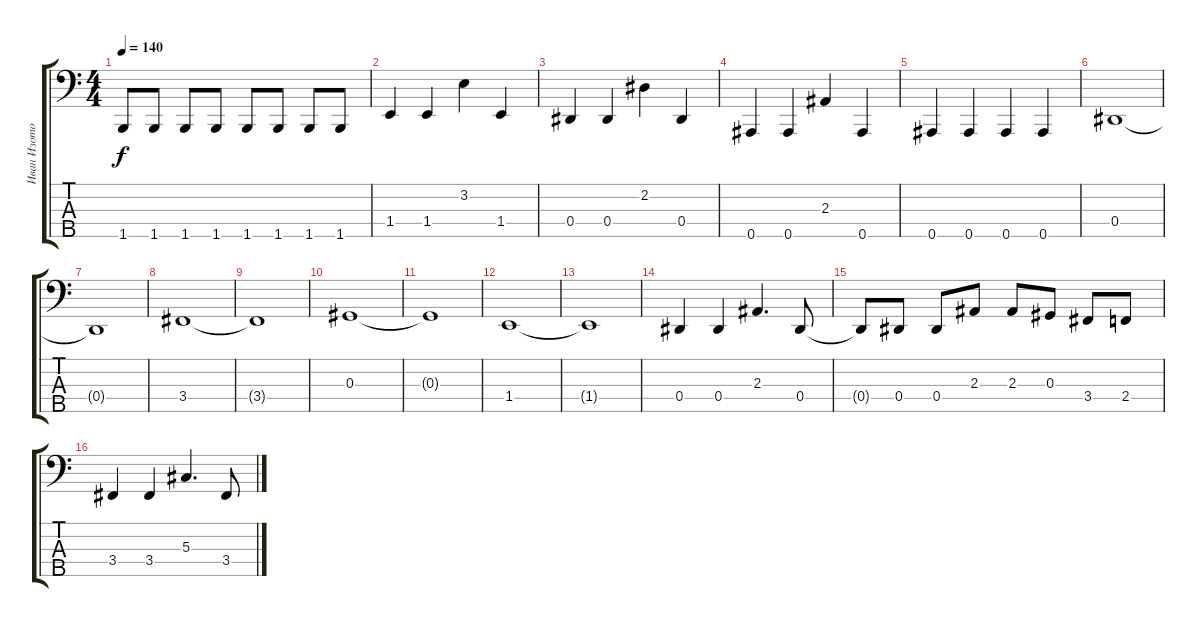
\track ("Иван Изотов" "Иван Изото") {instrument electricbasspick}
\staff {score tabs}
\tuning (Gb2 Db2 Ab1 Eb1 Bb0) {hide}
\ts (4 4)
\tempo 140
\clef f4
\ks c
1.5.8{dy f} 1.5.8 1.5.8 1.5.8 1.5.8 1.5.8 1.5.8 1.5.8 |
1.4.4 1.4.4 3.2.4 1.4.4 |
0.4.4 0.4.4 2.2.4 0.4.4 |
0.5.4 0.5.4 2.3.4 0.5.4 |
0.5.4 0.5.4 0.5.4 0.5.4 |
0.4.1 |
0.4{t}.1 |
3.4.1 |
3.4{t}.1 |
0.3.1 |
0.3{t}.1 |
1.4.1 |
1.4{t}.1 |
0.4.4 0.4.4 2.3.4{d} 0.4.8 |
0.4{t}.8 0.4.8 0.4.8 2.3.8 2.3.8 0.3.8 3.4.8 2.4.8 |
3.4.4 3.4.4 5.3.4{d} 3.4.8
